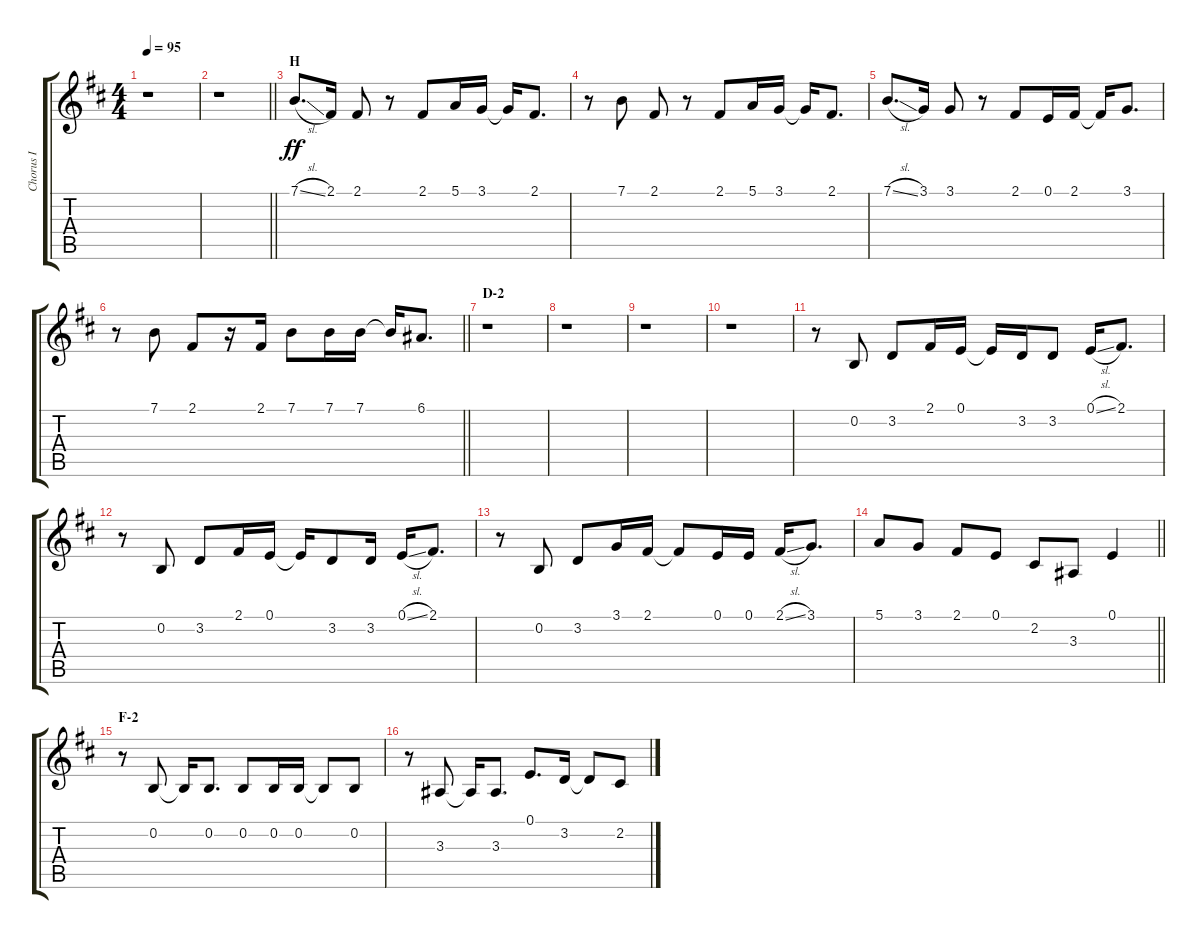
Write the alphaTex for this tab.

\track ("Chorus I" "Chorus I") {instrument voiceoohs}
\staff {score tabs}
\tuning (E4 B3 G3 D3 A2 E2) {hide}
\ts (4 4)
\tempo 95
\clef g2
\ks d
r.1{dy ff} |
\barLineRight lightlight
r.1 |
\section ("" "H")
7.1{sl}.8{d} 2.1.16 2.1.8 r.8 2.1.8 5.1.16 3.1.16 3.1{t}.16 2.1.8{d} |
r.8 7.1.8 2.1.8 r.8 2.1.8 5.1.16 3.1.16 3.1{t}.16 2.1.8{d} |
7.1{sl}.8{d} 3.1.16 3.1.8 r.8 2.1.8 0.1.16 2.1.16 2.1{t}.16 3.1.8{d} |
\barLineRight lightlight
r.8 7.1.8 2.1.8 r.16 2.1.16 7.1.8 7.1.16 7.1.16 7.1{t}.16 6.1.8{d} |
\section ("" "D-2")
r.1 |
r.1 |
r.1 |
r.1 |
r.8 0.2.8 3.2.8 2.1.16 0.1.16 0.1{t}.16 3.2.16 3.2.8 0.1{sl}.16 2.1.8{d} |
r.8 0.2.8 3.2.8 2.1.16 0.1.16 0.1{t}.16 3.2.8 3.2.16 0.1{sl}.16 2.1.8{d} |
r.8 0.2.8 3.2.8 3.1.16 2.1.16 2.1{t}.8 0.1.16 0.1.16 2.1{sl}.16 3.1.8{d} |
\barLineRight lightlight
5.1.8 3.1.8 2.1.8 0.1.8 2.2.8 3.3.8 0.1.4 |
\section ("" "F-2")
r.8 0.2.8 0.2{t}.16 0.2.8{d} 0.2.8 0.2.16 0.2.16 0.2{t}.8 0.2.8 |
r.8 3.3.8 3.3{t}.16 3.3.8{d} 0.1.8{d} 3.2.16 3.2{t}.8 2.2.8
